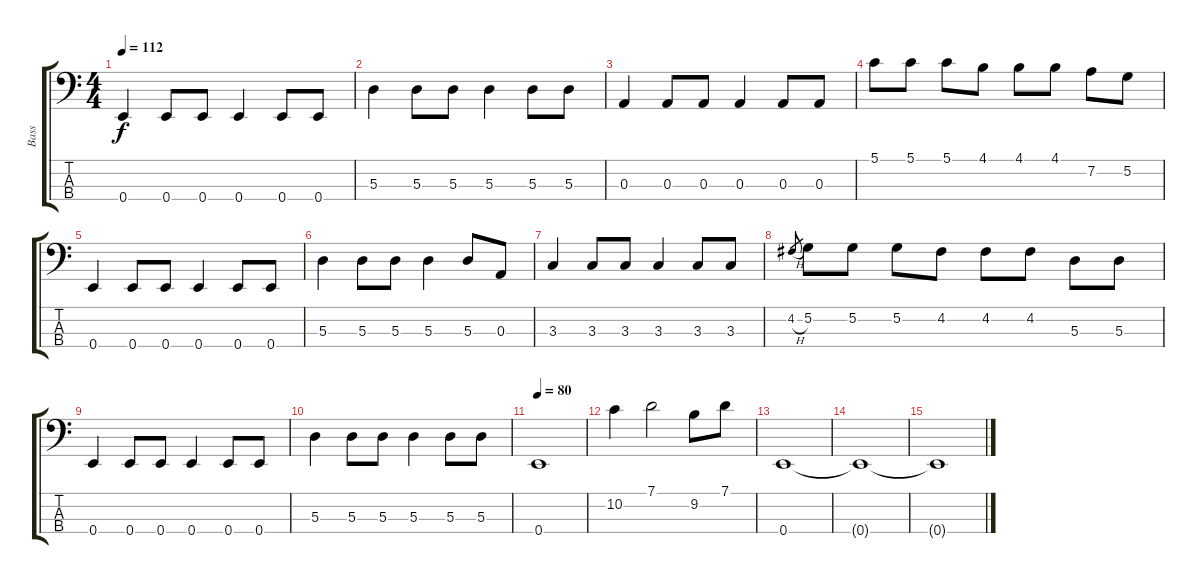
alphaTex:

\track ("Bass" "Bass") {instrument fretlessbass}
\staff {score tabs}
\tuning (G2 D2 A1 E1) {hide}
\ts (4 4)
\tempo 112
\clef f4
\ks c
0.4.4{dy f} 0.4.8 0.4.8 0.4.4 0.4.8 0.4.8 |
5.3.4 5.3.8 5.3.8 5.3.4 5.3.8 5.3.8 |
0.3.4 0.3.8 0.3.8 0.3.4 0.3.8 0.3.8 |
5.1.8 5.1.8 5.1.8 4.1.8 4.1.8 4.1.8 7.2.8 5.2.8 |
0.4.4 0.4.8 0.4.8 0.4.4 0.4.8 0.4.8 |
5.3.4 5.3.8 5.3.8 5.3.4 5.3.8 0.3.8 |
3.3.4 3.3.8 3.3.8 3.3.4 3.3.8 3.3.8 |
4.2{h}.8{gr} 5.2.8 5.2.8 5.2.8 4.2.8 4.2.8 4.2.8 5.3.8 5.3.8 |
0.4.4 0.4.8 0.4.8 0.4.4 0.4.8 0.4.8 |
5.3.4 5.3.8 5.3.8 5.3.4 5.3.8 5.3.8 |
\tempo 80
0.4.1 |
10.2.4 7.1.2 9.2.8 7.1.8 |
0.4.1 |
0.4{t}.1 |
0.4{t}.1
